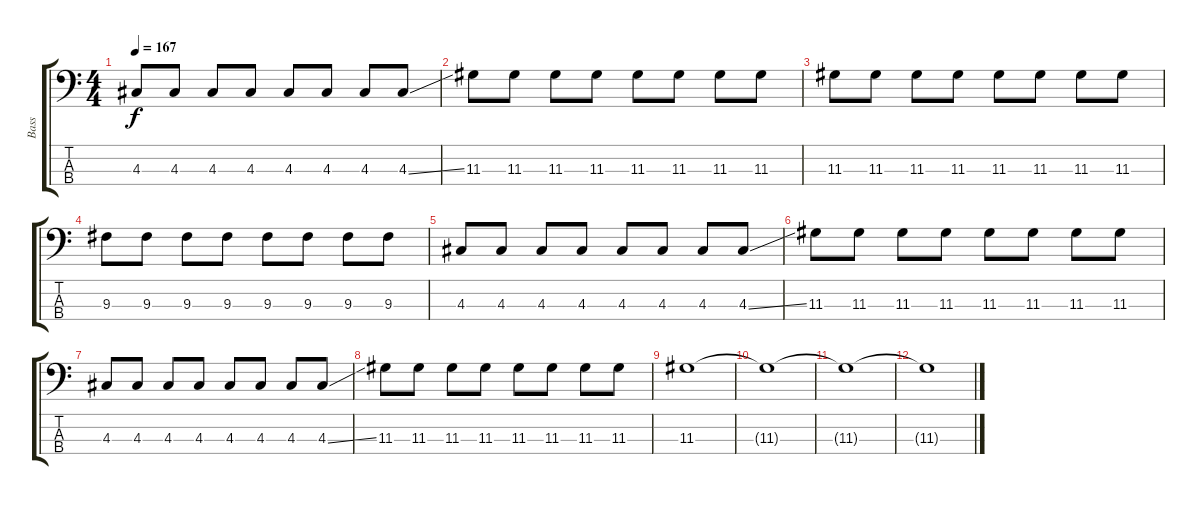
\track ("Bass" "Bass") {instrument electricbasspick}
\staff {score tabs}
\tuning (G2 D2 A1 E1) {hide}
\ts (4 4)
\tempo 167
\clef f4
\ks c
4.3.8{dy f} 4.3.8 4.3.8 4.3.8 4.3.8 4.3.8 4.3.8 4.3{ss}.8 |
11.3.8 11.3.8 11.3.8 11.3.8 11.3.8 11.3.8 11.3.8 11.3.8 |
11.3.8 11.3.8 11.3.8 11.3.8 11.3.8 11.3.8 11.3.8 11.3.8 |
9.3.8 9.3.8 9.3.8 9.3.8 9.3.8 9.3.8 9.3.8 9.3.8 |
4.3.8 4.3.8 4.3.8 4.3.8 4.3.8 4.3.8 4.3.8 4.3{ss}.8 |
11.3.8 11.3.8 11.3.8 11.3.8 11.3.8 11.3.8 11.3.8 11.3.8 |
4.3.8 4.3.8 4.3.8 4.3.8 4.3.8 4.3.8 4.3.8 4.3{ss}.8 |
11.3.8 11.3.8 11.3.8 11.3.8 11.3.8 11.3.8 11.3.8 11.3.8 |
11.3.1 |
11.3{t}.1 |
11.3{t}.1 |
11.3{t}.1
